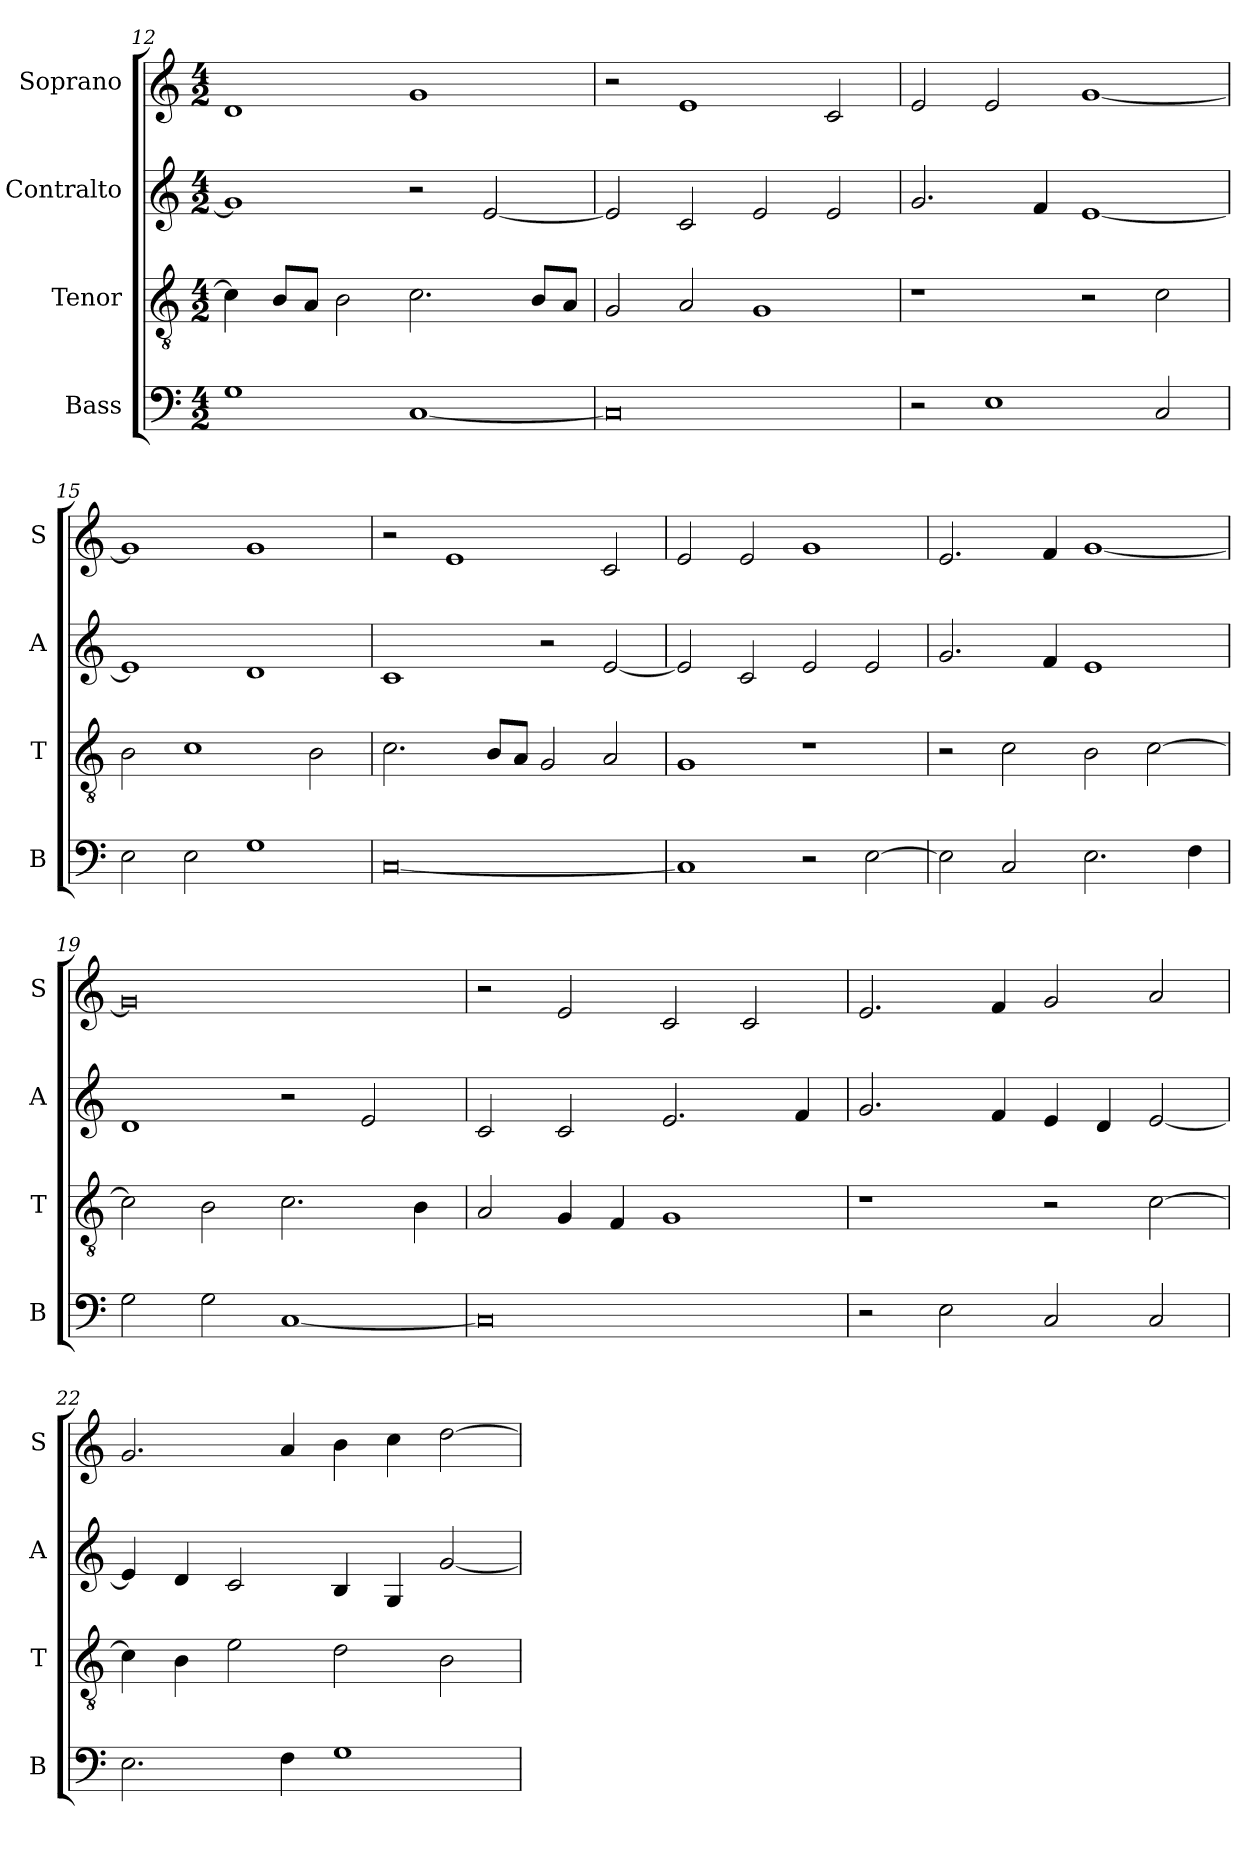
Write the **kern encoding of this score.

**kern	**kern	**kern	**kern
*part4	*part3	*part2	*part1
*staff4	*staff3	*staff2	*staff1
*I"Bass	*I"Tenor	*I"Contralto	*I"Soprano
*I'B	*I'T	*I'A	*I'S
*clefF4	*clefGv2	*clefG2	*clefG2
*k[]	*k[]	*k[]	*k[]
*C:ion	*C:ion	*C:ion	*C:ion
*M4/2	*M4/2	*M4/2	*M4/2
=12	=12	=12	=12
1G	4c]	1g]	1d
.	8B/L	.	.
.	8A/J	.	.
.	2B	.	.
[1C	2.c	2r	1g
.	.	[2e	.
.	8B/L	.	.
.	8A/J	.	.
=13	=13	=13	=13
0C]	2G	2e]	2r
.	2A	2c	1e
.	1G	2e	.
.	.	2e	2c
=14	=14	=14	=14
2r	1r	2.g	2e
1E	.	.	2e
.	.	4f	.
.	2r	[1e	[1g
2C	2c	.	.
=15	=15	=15	=15
2E	2B	1e]	1g]
2E	1c	.	.
1G	.	1d	1g
.	2B	.	.
=16	=16	=16	=16
[0C	2.c	1c	2r
.	.	.	1e
.	8B/L	.	.
.	8A/J	.	.
.	2G	2r	.
.	2A	[2e	2c
=17	=17	=17	=17
1C]	1G	2e]	2e
.	.	2c	2e
2r	1r	2e	1g
[2E	.	2e	.
=18	=18	=18	=18
2E]	2r	2.g	2.e
2C	2c	.	.
.	.	4f	4f
2.E	2B	1e	[1g
.	[2c	.	.
4F	.	.	.
=19	=19	=19	=19
2G	2c]	1d	0g]
2G	2B	.	.
[1C	2.c	2r	.
.	.	2e	.
.	4B	.	.
=20	=20	=20	=20
0C]	2A	2c	2r
.	4G	2c	2e
.	4F	.	.
.	1G	2.e	2c
.	.	.	2c
.	.	4f	.
=21	=21	=21	=21
2r	1r	2.g	2.e
2E	.	.	.
.	.	4f	4f
2C	2r	4e	2g
.	.	4d	.
2C	[2c	[2e	2a
=22	=22	=22	=22
2.E	4c]	4e]	2.g
.	4B	4d	.
.	2e	2c	.
4F	.	.	4a
1G	2d	4B	4b
.	.	4G	4cc
.	2B	[2g	[2dd
=	=	=	=
*-	*-	*-	*-
